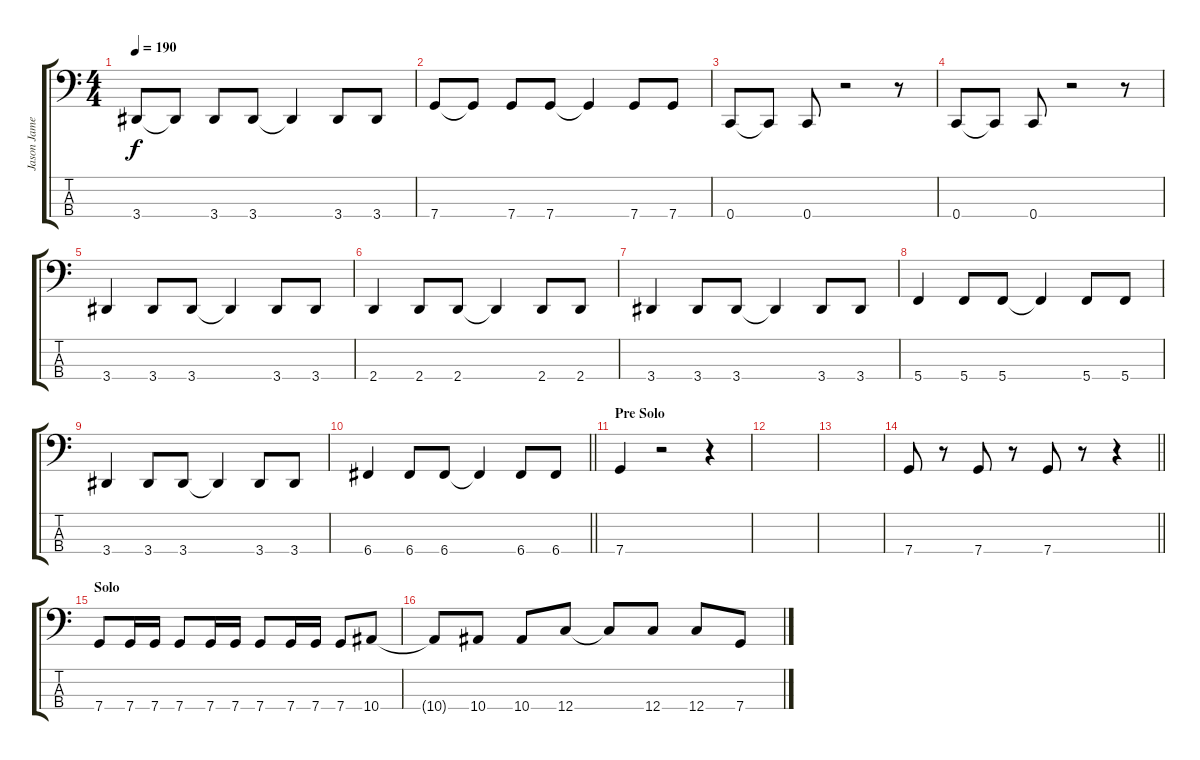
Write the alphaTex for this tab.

\track ("Jason James" "Jason Jame") {instrument electricbasspick}
\staff {score tabs}
\tuning (F2 C2 G1 C1) {hide}
\ts (4 4)
\tempo 190
\clef f4
\ks c
3.4.8{dy f} 3.4{t}.8 3.4.8 3.4.8 3.4{t}.4 3.4.8 3.4.8 |
7.4.8 7.4{t}.8 7.4.8 7.4.8 7.4{t}.4 7.4.8 7.4.8 |
0.4.8 0.4{t}.8 0.4.8 r.2 r.8 |
0.4.8 0.4{t}.8 0.4.8 r.2 r.8 |
3.4.4 3.4.8 3.4.8 3.4{t}.4 3.4.8 3.4.8 |
2.4.4 2.4.8 2.4.8 2.4{t}.4 2.4.8 2.4.8 |
3.4.4 3.4.8 3.4.8 3.4{t}.4 3.4.8 3.4.8 |
5.4.4 5.4.8 5.4.8 5.4{t}.4 5.4.8 5.4.8 |
3.4.4 3.4.8 3.4.8 3.4{t}.4 3.4.8 3.4.8 |
\barLineRight lightlight
6.4.4 6.4.8 6.4.8 6.4{t}.4 6.4.8 6.4.8 |
\section ("" "Pre Solo")
7.4.4 r.2 r.4 |
|
|
\barLineRight lightlight
7.4.8 r.8 7.4.8 r.8 7.4.8 r.8 r.4 |
\section ("" "Solo")
7.4.8 7.4.16 7.4.16 7.4.8 7.4.16 7.4.16 7.4.8 7.4.16 7.4.16 7.4.8 10.4.8 |
10.4{t}.8 10.4.8 10.4.8 12.4.8 12.4{t}.8 12.4.8 12.4.8 7.4.8
